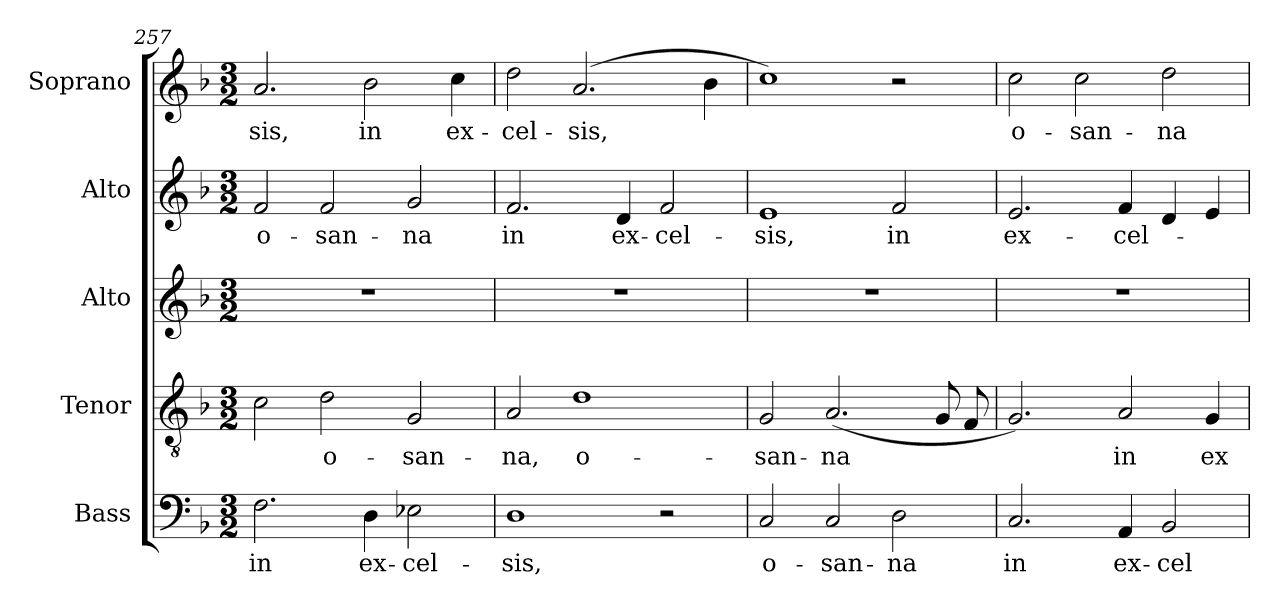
**kern	**text	**kern	**text	**kern	**kern	**text	**kern	**text
*part5	*part5	*part4	*part4	*part3	*part2	*part2	*part1	*part1
*staff5	*staff5	*staff4	*staff4	*staff3	*staff2	*staff2	*staff1	*staff1
*I"Bass	*	*I"Tenor	*	*I"Alto	*I"Alto	*	*I"Soprano	*
*I'B.	*	*I'T.	*	*I'A.	*I'A.	*	*I'S.	*
*clefF4	*	*clefGv2	*	*clefG2	*clefG2	*	*clefG2	*
*	*	*ITrd7c12	*	*	*	*	*	*
*k[b-]	*	*k[b-]	*	*k[b-]	*k[b-]	*	*k[b-]	*
*F:	*	*F:	*	*F:	*F:	*	*F:	*
*M3/2	*	*M3/2	*	*M3/2	*M3/2	*	*M3/2	*
=257	=257	=257	=257	=257	=257	=257	=257	=257
!	!LO:LY:b:color=#000000	!	!	!LO:N:vis=1	!	!	!	!
!	!	!	!	!	!	!LO:LY:b:color=#000000	!	!
!	!	!	!	!	!	!	!	!LO:LY:b:color=#000000
2.Fi\	in	2Ci\	.	1.r	2fi/	o-	2.ai/	sis,
!	!	!	!LO:LY:b:color=#000000	!	!	!	!	!
!	!	!	!	!	!	!LO:LY:b:color=#000000	!	!
.	.	2Di\	o-	.	2fi/	-san-	.	.
!	!LO:LY:b:color=#000000	!	!	!	!	!	!	!
!	!	!	!	!	!	!	!	!LO:LY:b:color=#000000
4Di\	ex-	.	.	.	.	.	2b-i\	in
!	!LO:LY:b:color=#000000	!	!	!	!	!	!	!
!	!	!	!LO:LY:b:color=#000000	!	!	!	!	!
!	!	!	!	!	!	!LO:LY:b:color=#000000	!	!
2E-Xi\	-cel-	2GGi/	-san-	.	2gi/	-na	.	.
!	!	!	!	!	!	!	!	!LO:LY:b:color=#000000
.	.	.	.	.	.	.	4cci\	ex-
=258	=258	=258	=258	=258	=258	=258	=258	=258
!	!LO:LY:b:color=#000000	!	!	!	!	!	!	!
!	!	!	!LO:LY:b:color=#000000	!LO:N:vis=1	!	!	!	!
!	!	!	!	!	!	!LO:LY:b:color=#000000	!	!
!	!	!	!	!	!	!	!	!LO:LY:b:color=#000000
1Di	-sis,	2AAi/	-na,	1.r	2.fi/	in	2ddi\	-cel-
!	!	!	!LO:LY:b:color=#000000	!	!	!	!	!
!	!	!	!	!	!	!	!	!LO:LY:b:color=#000000
.	.	1Di	o-	.	.	.	(2.ai/	-sis,
!	!	!	!	!	!	!LO:LY:b:color=#000000	!	!
.	.	.	.	.	4di/	ex-	.	.
!	!	!	!	!	!	!LO:LY:b:color=#000000	!	!
2r	.	.	.	.	2fi/	-cel-	.	.
.	.	.	.	.	.	.	4b-i\	.
=259	=259	=259	=259	=259	=259	=259	=259	=259
!	!LO:LY:b:color=#000000	!	!	!	!	!	!	!
!	!	!	!LO:LY:b:color=#000000	!LO:N:vis=1	!	!	!	!
!	!	!	!	!	!	!LO:LY:b:color=#000000	!	!
2Ci/	o-	2GGi/	-san-	1.r	1ei	-sis,	1cci)	.
!	!LO:LY:b:color=#000000	!	!	!	!	!	!	!
!	!	!	!LO:LY:b:color=#000000	!	!	!	!	!
2Ci/	-san-	(2.AAi/	-na	.	.	.	.	.
!	!LO:LY:b:color=#000000	!	!	!	!	!	!	!
!	!	!	!	!	!	!LO:LY:b:color=#000000	!	!
2Di\	-na	.	.	.	2fi/	in	2r	.
.	.	8GGi/	.	.	.	.	.	.
.	.	8FFi/	.	.	.	.	.	.
=260	=260	=260	=260	=260	=260	=260	=260	=260
!	!LO:LY:b:color=#000000	!	!	!LO:N:vis=1	!	!	!	!
!	!	!	!	!	!	!LO:LY:b:color=#000000	!	!
!	!	!	!	!	!	!	!	!LO:LY:b:color=#000000
2.Ci/	in	2.GGi/)	.	1.r	2.ei/	ex-	2cci\	o-
!	!	!	!	!	!	!	!	!LO:LY:b:color=#000000
.	.	.	.	.	.	.	2cci\	-san-
!	!LO:LY:b:color=#000000	!	!	!	!	!	!	!
!	!	!	!LO:LY:b:color=#000000	!	!	!	!	!
!	!	!	!	!	!	!LO:LY:b:color=#000000	!	!
4AAi/	ex-	2AAi/	in	.	4fi/	-cel-	.	.
!	!LO:LY:b:color=#000000	!	!	!	!	!	!	!
!	!	!	!	!	!	!	!	!LO:LY:b:color=#000000
2BB-i/	-cel-	.	.	.	4di/	.	2ddi\	-na
!	!	!	!LO:LY:b:color=#000000	!	!	!	!	!
.	.	4GGi/	ex-	.	4ei/	.	.	.
=	=	=	=	=	=	=	=	=
*-	*-	*-	*-	*-	*-	*-	*-	*-
